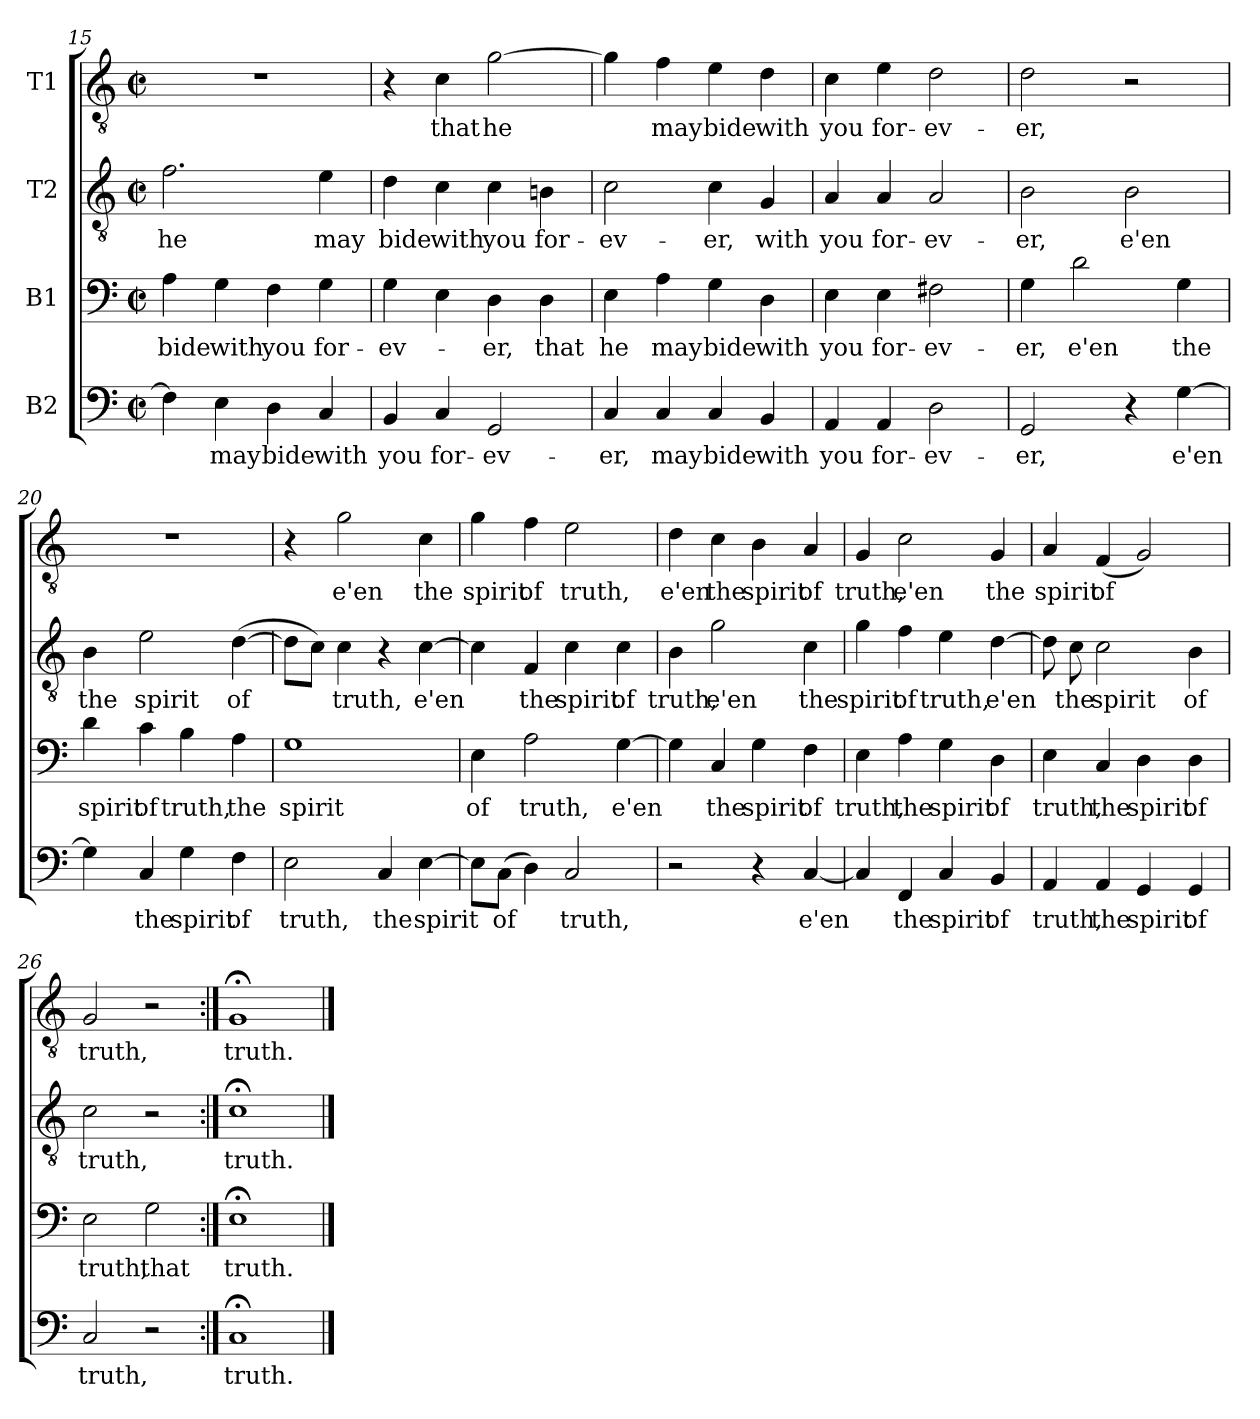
**kern	**text	**kern	**text	**kern	**text	**kern	**text
*part4	*part4	*part3	*part3	*part2	*part2	*part1	*part1
*staff4	*staff4	*staff3	*staff3	*staff2	*staff2	*staff1	*staff1
*I"B2	*	*I"B1	*	*I"T2	*	*I"T1	*
*clefF4	*	*clefF4	*	*clefGv2	*	*clefGv2	*
*k[]	*	*k[]	*	*k[]	*	*k[]	*
*M2/2	*	*M2/2	*	*M2/2	*	*M2/2	*
*met(c|)	*	*met(c|)	*	*met(c|)	*	*met(c|)	*
=15	=15	=15	=15	=15	=15	=15	=15
!	!	!	!LO:LY:b	!	!LO:LY:b	!	!
4F\]	.	4A\	bide	2.f\	he	1r	.
!	!LO:LY:b	!	!LO:LY:b	!	!	!	!
4E\	may	4G\	with	.	.	.	.
!	!LO:LY:b	!	!LO:LY:b	!	!	!	!
4D\	bide	4F\	you	.	.	.	.
!	!LO:LY:b	!	!LO:LY:b	!	!LO:LY:b	!	!
4C/	with	4G\	for-	4e\	may	.	.
!!LO:LB:g=z
=16	=16	=16	=16	=16	=16	=16	=16
!	!LO:LY:b	!	!LO:LY:b	!	!LO:LY:b	!	!
4BB/	you	4G\	-ev-	4d\	bide	4r	.
!	!LO:LY:b	!	!	!	!LO:LY:b	!	!LO:LY:b
4C/	for-	4E\	.	4c\	with	4c\	that
!	!LO:LY:b	!	!LO:LY:b	!	!LO:LY:b	!	!LO:LY:b
2GG/	-ev-	4D\	-er,	4c\	you	[2g\	he
!	!	!	!LO:LY:b	!	!LO:LY:b	!	!
.	.	4D\	that	4Bn\	for-	.	.
=17	=17	=17	=17	=17	=17	=17	=17
!	!LO:LY:b	!	!LO:LY:b	!	!LO:LY:b	!	!
4C/	-er,	4E\	he	2c\	-ev-	4g\]	.
!	!LO:LY:b	!	!LO:LY:b	!	!	!	!LO:LY:b
4C/	may	4A\	may	.	.	4f\	may
!	!LO:LY:b	!	!LO:LY:b	!	!LO:LY:b	!	!LO:LY:b
4C/	bide	4G\	bide	4c\	-er,	4e\	bide
!	!LO:LY:b	!	!LO:LY:b	!	!LO:LY:b	!	!LO:LY:b
4BB/	with	4D\	with	4G/	with	4d\	with
=18	=18	=18	=18	=18	=18	=18	=18
!	!LO:LY:b	!	!LO:LY:b	!	!LO:LY:b	!	!LO:LY:b
4AA/	you	4E\	you	4A/	you	4c\	you
!	!LO:LY:b	!	!LO:LY:b	!	!LO:LY:b	!	!LO:LY:b
4AA/	for-	4E\	for-	4A/	for-	4e\	for-
!	!LO:LY:b	!	!LO:LY:b	!	!LO:LY:b	!	!LO:LY:b
2D\	-ev-	2F#X\	-ev-	2A/	-ev-	2d\	-ev-
=19	=19	=19	=19	=19	=19	=19	=19
!	!LO:LY:b	!	!LO:LY:b	!	!LO:LY:b	!	!LO:LY:b
2GG/	­er,	4G\	­er,	2B\	­er,	2d\	-er,
!	!	!	!LO:LY:b	!	!	!	!
.	.	2d\	e'en	.	.	.	.
!	!	!	!	!	!LO:LY:b	!	!
4r	.	.	.	2B\	e'en	2r	.
!	!LO:LY:b	!	!LO:LY:b	!	!	!	!
[4G\	e'en	4G\	the	.	.	.	.
=20	=20	=20	=20	=20	=20	=20	=20
!	!	!	!LO:LY:b	!	!LO:LY:b	!	!
4G\]	.	4d\	spirit	4B\	the	1r	.
!	!LO:LY:b	!	!LO:LY:b	!	!LO:LY:b	!	!
4C/	the	4c\	of	2e\	spirit	.	.
!	!LO:LY:b	!	!LO:LY:b	!	!	!	!
4G\	spirit	4B\	truth,	.	.	.	.
!	!LO:LY:b	!	!LO:LY:b	!	!LO:LY:b	!	!
4F\	of	4A\	the	(>[4d\	of	.	.
=21	=21	=21	=21	=21	=21	=21	=21
!	!LO:LY:b	!	!LO:LY:b	!	!	!	!
2E\	truth,	1G	spirit	8d\L]	.	4r	.
.	.	.	.	8c\J)	.	.	.
!	!	!	!	!	!LO:LY:b	!	!LO:LY:b
.	.	.	.	4c\	truth,	2g\	e'en
!	!LO:LY:b	!	!	!	!	!	!
4C/	the	.	.	4r	.	.	.
!	!LO:LY:b	!	!	!	!LO:LY:b	!	!LO:LY:b
[4E\	spirit	.	.	[4c\	e'en	4c\	the
!!LO:PB:g=z
=22	=22	=22	=22	=22	=22	=22	=22
!	!	!	!LO:LY:b	!	!	!	!LO:LY:b
8E\L]	.	4E\	of	4c\]	.	4g\	spirit
!	!LO:LY:b	!	!	!	!	!	!
(>8C\J	of	.	.	.	.	.	.
!	!	!	!LO:LY:b	!	!LO:LY:b	!	!LO:LY:b
4D\)	.	2A\	truth,	4F/	the	4f\	of
!	!LO:LY:b	!	!	!	!LO:LY:b	!	!LO:LY:b
2C/	truth,	.	.	4c\	spirit	2e\	truth,
!	!	!	!LO:LY:b	!	!LO:LY:b	!	!
.	.	[4G\	e'en	4c\	of	.	.
=23	=23	=23	=23	=23	=23	=23	=23
!	!	!	!	!	!LO:LY:b	!	!LO:LY:b
2r	.	4G\]	.	4B\	truth,	4d\	e'en
!	!	!	!LO:LY:b	!	!LO:LY:b	!	!LO:LY:b
.	.	4C/	the	2g\	e'en	4c\	the
!	!	!	!LO:LY:b	!	!	!	!LO:LY:b
4r	.	4G\	spirit	.	.	4B\	spirit
!	!LO:LY:b	!	!LO:LY:b	!	!LO:LY:b	!	!LO:LY:b
[4C/	e'en	4F\	of	4c\	the	4A/	of
=24	=24	=24	=24	=24	=24	=24	=24
!	!	!	!LO:LY:b	!	!LO:LY:b	!	!LO:LY:b
4C/]	.	4E\	truth,	4g\	spirit	4G/	truth,
!	!LO:LY:b	!	!LO:LY:b	!	!LO:LY:b	!	!LO:LY:b
4FF/	the	4A\	the	4f\	of	2c\	e'en
!	!LO:LY:b	!	!LO:LY:b	!	!LO:LY:b	!	!
4C/	spirit	4G\	spirit	4e\	truth,	.	.
!	!LO:LY:b	!	!LO:LY:b	!	!LO:LY:b	!	!LO:LY:b
4BB/	of	4D\	of	[4d\	e'en	4G/	the
=25	=25	=25	=25	=25	=25	=25	=25
!	!LO:LY:b	!	!LO:LY:b	!	!	!	!LO:LY:b
4AA/	truth,	4E\	truth,	8d\]	.	4A/	spirit
!	!	!	!	!	!LO:LY:b	!	!
.	.	.	.	8c\	the	.	.
!	!LO:LY:b	!	!LO:LY:b	!	!LO:LY:b	!	!LO:LY:b
4AA/	the	4C/	the	2c\	spirit	(<4F/	of
!	!LO:LY:b	!	!LO:LY:b	!	!	!	!
4GG/	spirit	4D\	spirit	.	.	2G/)	.
!	!LO:LY:b	!	!LO:LY:b	!	!LO:LY:b	!	!
4GG/	of	4D\	of	4B\	of	.	.
=26	=26	=26	=26	=26	=26	=26	=26
!	!LO:LY:b	!	!LO:LY:b	!	!LO:LY:b	!	!LO:LY:b
2C/	truth,	2E\	truth,	2c\	truth,	2G/	truth,
!	!	!	!LO:LY:b	!	!	!	!
2r	.	2G\	that	2r	.	2r	.
=27:|!	=27:|!	=27:|!	=27:|!	=27:|!	=27:|!	=27:|!	=27:|!
!	!LO:LY:b	!	!LO:LY:b	!	!LO:LY:b	!	!LO:LY:b
1C;<	truth.	1E;<	truth.	1c;<	truth.	1G;<	truth.
==	==	==	==	==	==	==	==
*-	*-	*-	*-	*-	*-	*-	*-
